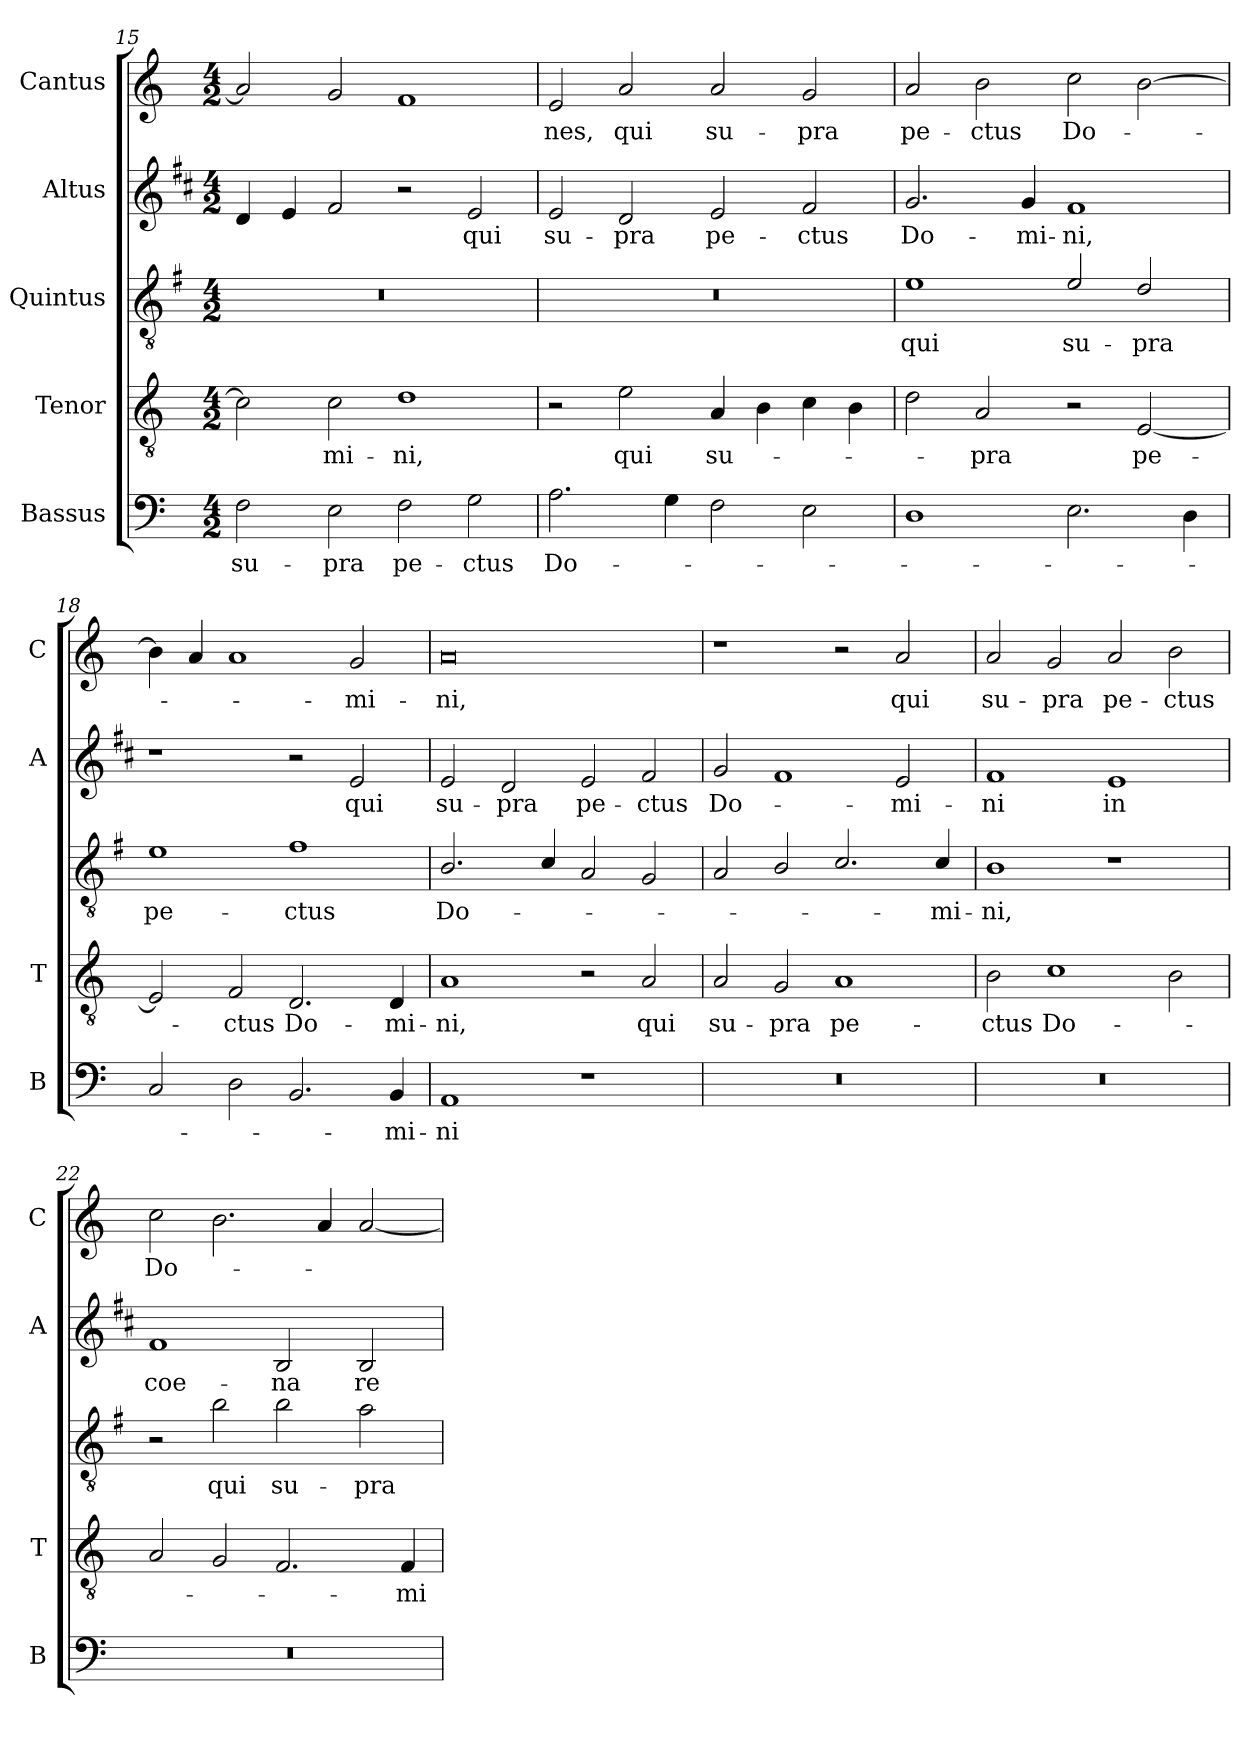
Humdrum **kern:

**kern	**text	**kern	**text	**kern	**text	**kern	**text	**kern	**text
*part5	*part5	*part4	*part4	*part3	*part3	*part2	*part2	*part1	*part1
*staff5	*staff5	*staff4	*staff4	*staff3	*staff3	*staff2	*staff2	*staff1	*staff1
*I"Bassus	*	*I"Tenor	*	*I"Quintus	*	*I"Altus	*	*I"Cantus	*
*I'B	*	*I'T	*	*	*	*I'A	*	*I'C	*
*clefF4	*	*clefGv2	*	*clefGv2	*	*clefG2	*	*clefG2	*
*	*	*	*	*ITrd4c7	*	*ITrd1c2	*	*	*
*k[]	*	*k[]	*	*k[]	*	*k[]	*	*k[]	*
*C:	*	*C:	*	*C:	*	*C:	*	*C:	*
*M4/2	*	*M4/2	*	*M4/2	*	*M4/2	*	*M4/2	*
=15	=15	=15	=15	=15	=15	=15	=15	=15	=15
!	!LO:LY:b	!	!	!	!	!	!	!	!
2F\	su-	2c\]	.	0r	.	4c/	.	2a/]	.
.	.	.	.	.	.	4d/	.	.	.
!	!LO:LY:b	!	!LO:LY:b	!	!	!	!	!	!
2E\	-pra	2c\	-mi-	.	.	2e/	.	2g/	.
!	!LO:LY:b	!	!LO:LY:b	!	!	!	!	!	!
2F\	pe-	1d	-ni,	.	.	2r	.	1f	.
!	!LO:LY:b	!	!	!	!	!	!LO:LY:b	!	!
2G\	-ctus	.	.	.	.	2d/	qui	.	.
=16	=16	=16	=16	=16	=16	=16	=16	=16	=16
!	!LO:LY:b	!	!	!	!	!	!LO:LY:b	!	!LO:LY:b
2.A\	Do-	2r	.	0r	.	2d/	su-	2e/	-nes,
!	!	!	!LO:LY:b	!	!	!	!LO:LY:b	!	!LO:LY:b
.	.	2e\	qui	.	.	2c/	-pra	2a/	qui
4G\	.	.	.	.	.	.	.	.	.
!	!	!	!LO:LY:b	!	!	!	!LO:LY:b	!	!LO:LY:b
2F\	.	4A/	su-	.	.	2d/	pe-	2a/	su-
.	.	4B\	.	.	.	.	.	.	.
!	!	!	!	!	!	!	!LO:LY:b	!	!LO:LY:b
2E\	.	4c\	.	.	.	2e/	-ctus	2g/	-pra
.	.	4B\	.	.	.	.	.	.	.
=17	=17	=17	=17	=17	=17	=17	=17	=17	=17
!	!	!	!	!	!LO:LY:b	!	!LO:LY:b	!	!LO:LY:b
1D	.	2d\	.	1A	qui	2.f/	Do-	2a/	pe-
!	!	!	!LO:LY:b	!	!	!	!	!	!LO:LY:b
.	.	2A/	-pra	.	.	.	.	2b\	-ctus
!	!	!	!	!	!	!	!LO:LY:b	!	!
.	.	.	.	.	.	4f/	-mi-	.	.
!	!	!	!	!	!LO:LY:b	!	!LO:LY:b	!	!LO:LY:b
2.E\	.	2r	.	2A/	su-	1e	-ni,	2cc\	Do-
!	!	!	!LO:LY:b	!	!LO:LY:b	!	!	!	!
.	.	[2E/	pe-	2G/	-pra	.	.	[2b\	.
4D\	.	.	.	.	.	.	.	.	.
!!LO:PB:g=z
=18	=18	=18	=18	=18	=18	=18	=18	=18	=18
!	!	!	!	!	!LO:LY:b	!	!	!	!
2C/	.	2E/]	.	1A	pe-	1r	.	4b\]	.
.	.	.	.	.	.	.	.	4a/	.
!	!	!	!LO:LY:b	!	!	!	!	!	!
2D\	.	2F/	-ctus	.	.	.	.	1a	.
!	!	!	!LO:LY:b	!	!LO:LY:b	!	!	!	!
2.BB/	.	2.D/	Do-	1B	-ctus	2r	.	.	.
!	!	!	!	!	!	!	!LO:LY:b	!	!LO:LY:b
.	.	.	.	.	.	2d/	qui	2g/	-mi-
!	!LO:LY:b	!	!LO:LY:b	!	!	!	!	!	!
4BB/	-mi-	4D/	-mi-	.	.	.	.	.	.
=19	=19	=19	=19	=19	=19	=19	=19	=19	=19
!	!LO:LY:b	!	!LO:LY:b	!	!LO:LY:b	!	!LO:LY:b	!	!LO:LY:b
1AA	-ni	1A	-ni,	2.E/	Do-	2d/	su-	0a	-ni,
!	!	!	!	!	!	!	!LO:LY:b	!	!
.	.	.	.	.	.	2c/	-pra	.	.
.	.	.	.	4F/	.	.	.	.	.
!	!	!	!	!	!	!	!LO:LY:b	!	!
1r	.	2r	.	2D/	.	2d/	pe-	.	.
!	!	!	!LO:LY:b	!	!	!	!LO:LY:b	!	!
.	.	2A/	qui	2C/	.	2e/	-ctus	.	.
=20	=20	=20	=20	=20	=20	=20	=20	=20	=20
!	!	!	!LO:LY:b	!	!	!	!LO:LY:b	!	!
0r	.	2A/	su-	2D/	.	2f/	Do-	1r	.
!	!	!	!LO:LY:b	!	!	!	!	!	!
.	.	2G/	-pra	2E/	.	1e	.	.	.
!	!	!	!LO:LY:b	!	!	!	!	!	!
.	.	1A	pe-	2.F/	.	.	.	2r	.
!	!	!	!	!	!	!	!LO:LY:b	!	!LO:LY:b
.	.	.	.	.	.	2d/	-mi-	2a/	qui
!	!	!	!	!	!LO:LY:b	!	!	!	!
.	.	.	.	4F/	-mi-	.	.	.	.
=21	=21	=21	=21	=21	=21	=21	=21	=21	=21
!	!	!	!LO:LY:b	!	!LO:LY:b	!	!LO:LY:b	!	!LO:LY:b
0r	.	2B\	-ctus	1E	-ni,	1e	-ni	2a/	su-
!	!	!	!LO:LY:b	!	!	!	!	!	!LO:LY:b
.	.	1c	Do-	.	.	.	.	2g/	-pra
!	!	!	!	!	!	!	!LO:LY:b	!	!LO:LY:b
.	.	.	.	1r	.	1d	in	2a/	pe-
!	!	!	!	!	!	!	!	!	!LO:LY:b
.	.	2B\	.	.	.	.	.	2b\	-ctus
=22	=22	=22	=22	=22	=22	=22	=22	=22	=22
!	!	!	!	!	!	!	!LO:LY:b	!	!LO:LY:b
0r	.	2A/	.	2r	.	1e	coe-	2cc\	Do-
!	!	!	!	!	!LO:LY:b	!	!	!	!
.	.	2G/	.	2e\	qui	.	.	2.b\	.
!	!	!	!	!	!LO:LY:b	!	!LO:LY:b	!	!
.	.	2.F/	.	2e\	su-	2A/	-na	.	.
.	.	.	.	.	.	.	.	4a/	.
!	!	!	!	!	!LO:LY:b	!	!LO:LY:b	!	!
.	.	.	.	2d\	-pra	2A/	re-	[2a/	.
!	!	!	!LO:LY:b	!	!	!	!	!	!
.	.	4F/	-mi-	.	.	.	.	.	.
=	=	=	=	=	=	=	=	=	=
*-	*-	*-	*-	*-	*-	*-	*-	*-	*-
